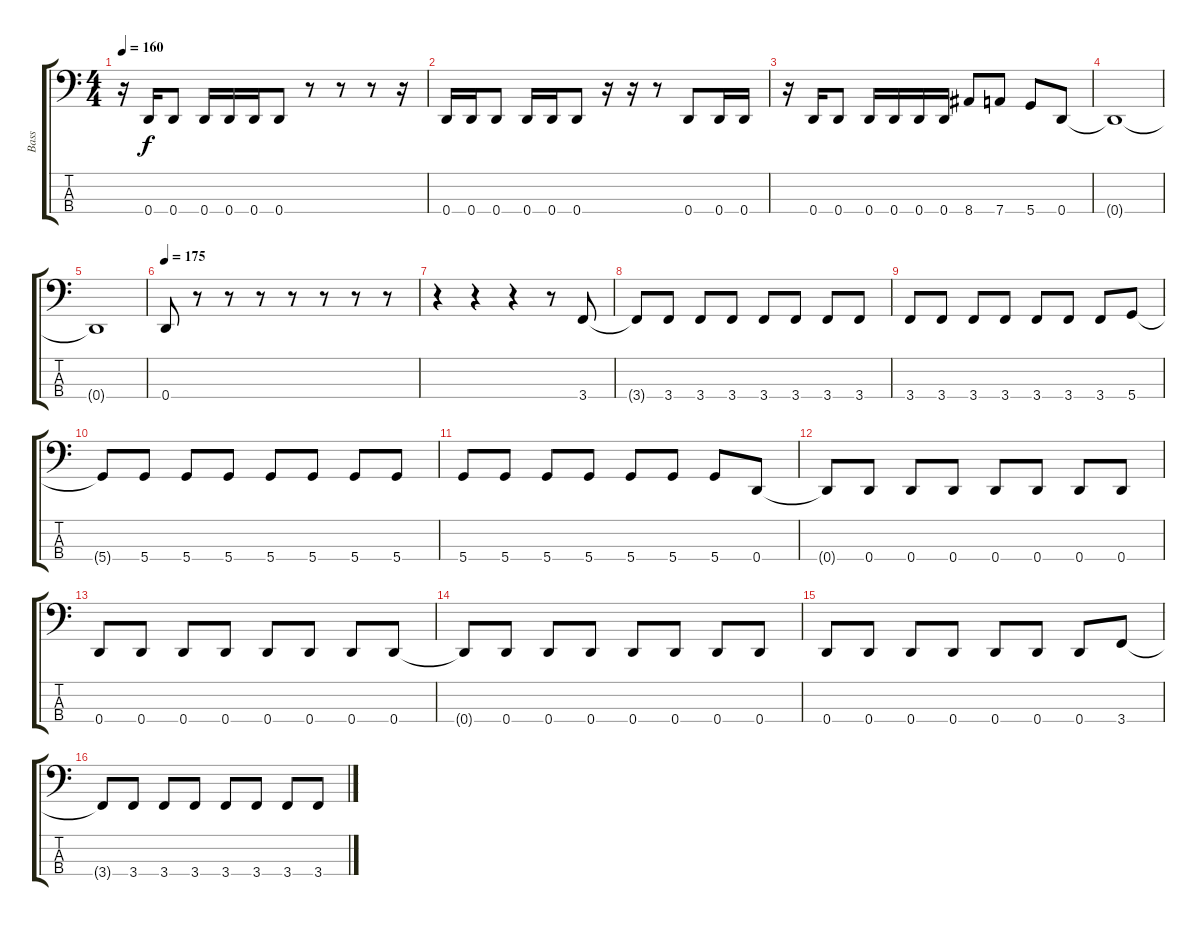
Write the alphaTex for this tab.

\track ("Bass" "Bass") {instrument electricbasspick}
\staff {score tabs}
\tuning (G2 D2 A1 D1) {hide}
\ts (4 4)
\tempo 160
\clef f4
\ks c
r.16{dy f} 0.4.16 0.4.8 0.4.16 0.4.16 0.4.16 0.4.8 r.8 r.8 r.8 r.16 |
0.4.16 0.4.16 0.4.8 0.4.16 0.4.16 0.4.8 r.16 r.16 r.8 0.4.8 0.4.16 0.4.16 |
r.16 0.4.16 0.4.8 0.4.16 0.4.16 0.4.16 0.4.16 8.4.8 7.4.8 5.4.8 0.4.8 |
0.4{t}.1 |
0.4{t}.1 |
\tempo 175
0.4.8 r.8 r.8 r.8 r.8 r.8 r.8 r.8 |
r.4 r.4 r.4 r.8 3.4.8 |
3.4{t}.8 3.4.8 3.4.8 3.4.8 3.4.8 3.4.8 3.4.8 3.4.8 |
3.4.8 3.4.8 3.4.8 3.4.8 3.4.8 3.4.8 3.4.8 5.4.8 |
5.4{t}.8 5.4.8 5.4.8 5.4.8 5.4.8 5.4.8 5.4.8 5.4.8 |
5.4.8 5.4.8 5.4.8 5.4.8 5.4.8 5.4.8 5.4.8 0.4.8 |
0.4{t}.8 0.4.8 0.4.8 0.4.8 0.4.8 0.4.8 0.4.8 0.4.8 |
0.4.8 0.4.8 0.4.8 0.4.8 0.4.8 0.4.8 0.4.8 0.4.8 |
0.4{t}.8 0.4.8 0.4.8 0.4.8 0.4.8 0.4.8 0.4.8 0.4.8 |
0.4.8 0.4.8 0.4.8 0.4.8 0.4.8 0.4.8 0.4.8 3.4.8 |
3.4{t}.8 3.4.8 3.4.8 3.4.8 3.4.8 3.4.8 3.4.8 3.4.8
